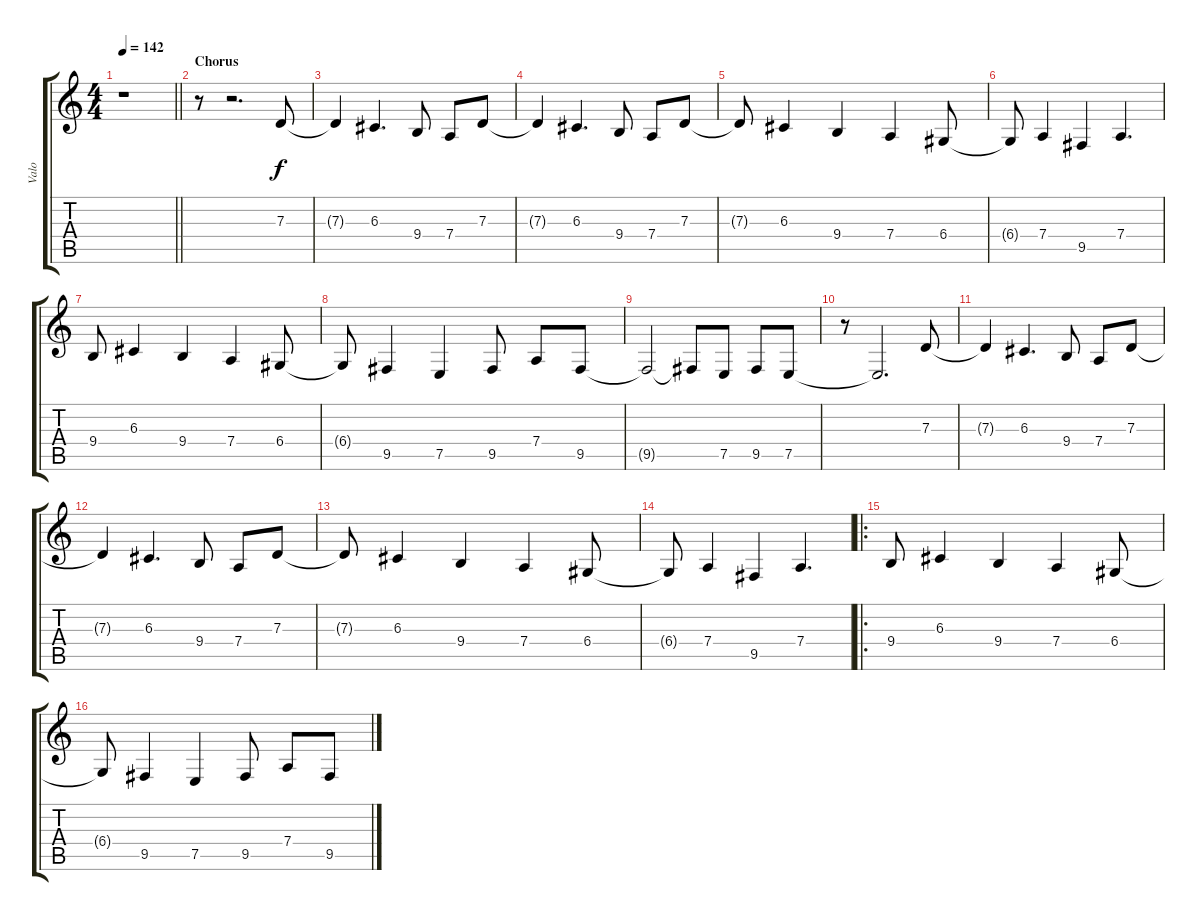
\track ("Valo" "Valo") {instrument lead5charang}
\staff {score tabs}
\tuning (E4 B3 G3 D3 A2 E2) {hide}
\ts (4 4)
\tempo 142
\clef g2
\barLineRight lightlight
\ks c
r.1{dy f} |
\section ("" "Chorus")
r.8 r.2{d} 7.3.8 |
7.3{t}.4 6.3.4{d} 9.4.8 7.4.8 7.3.8 |
7.3{t}.4 6.3.4{d} 9.4.8 7.4.8 7.3.8 |
7.3{t}.8 6.3.4 9.4.4 7.4.4 6.4.8 |
6.4{t}.8 7.4.4 9.5.4 7.4.4{d} |
9.4.8 6.3.4 9.4.4 7.4.4 6.4.8 |
6.4{t}.8 9.5.4 7.5.4 9.5.8 7.4.8 9.5.8 |
9.5{t}.2 9.5{t}.8 7.5.8 9.5.8 7.5.8 |
r.8 7.5{t}.2{d} 7.3.8 |
7.3{t}.4 6.3.4{d} 9.4.8 7.4.8 7.3.8 |
7.3{t}.4 6.3.4{d} 9.4.8 7.4.8 7.3.8 |
7.3{t}.8 6.3.4 9.4.4 7.4.4 6.4.8 |
6.4{t}.8 7.4.4 9.5.4 7.4.4{d} |
\ro
9.4.8 6.3.4 9.4.4 7.4.4 6.4.8 |
6.4{t}.8 9.5.4 7.5.4 9.5.8 7.4.8 9.5.8
